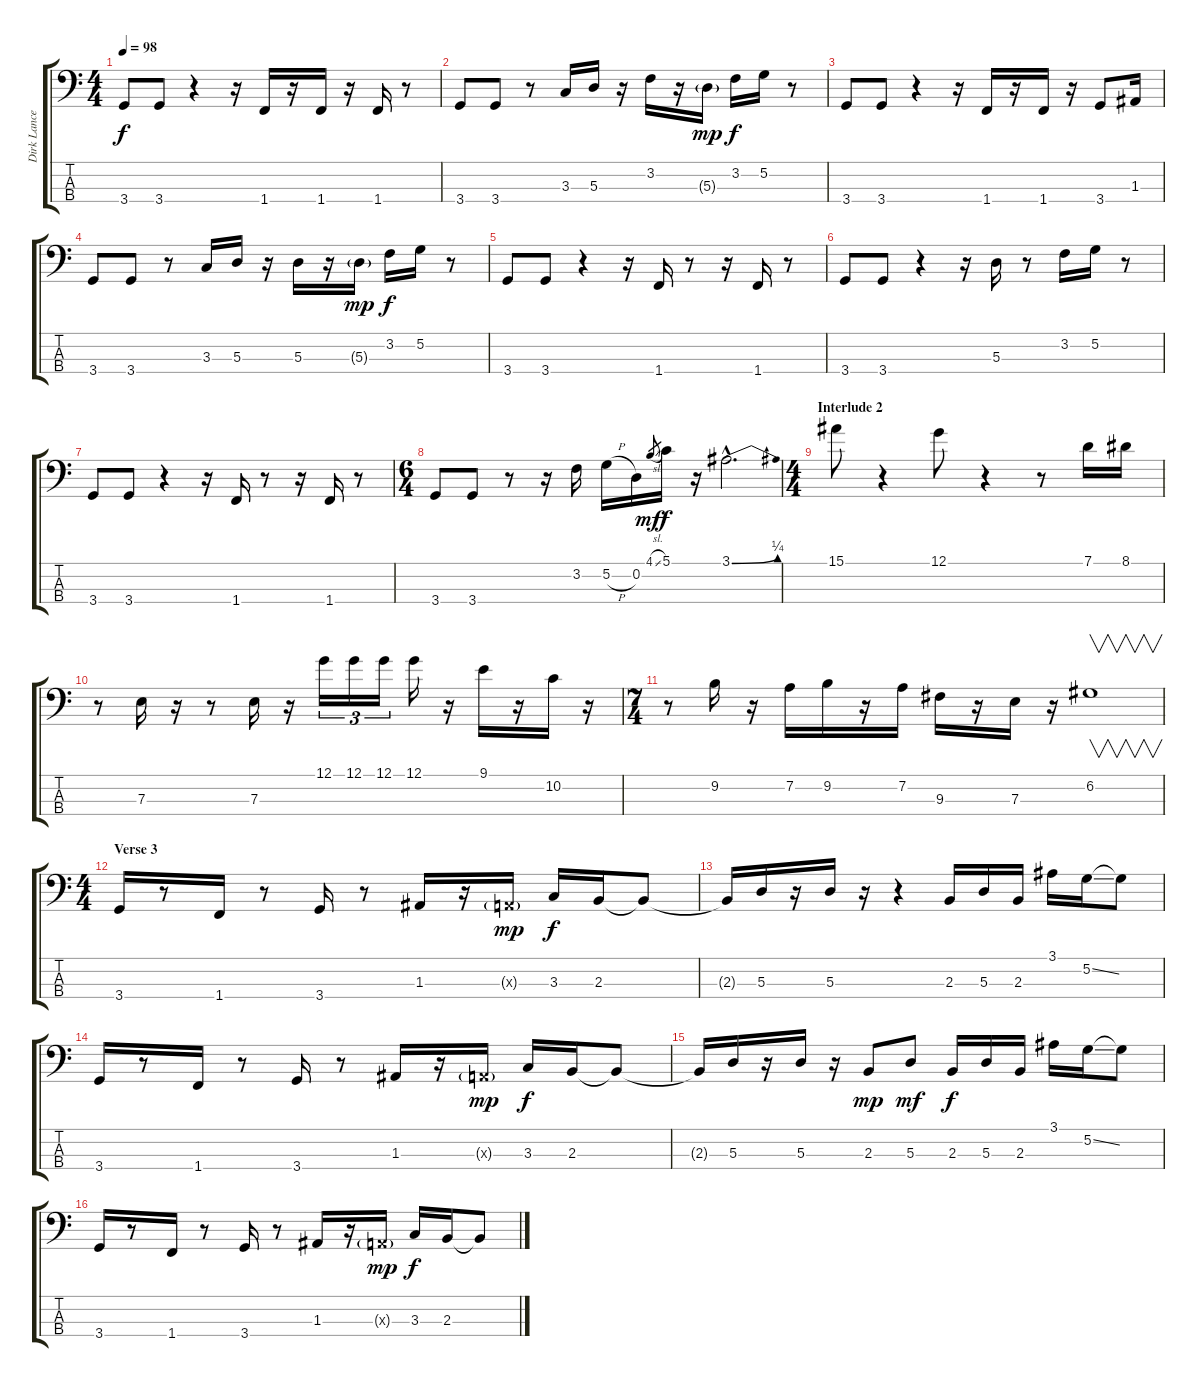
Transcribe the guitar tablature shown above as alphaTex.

\track ("Dirk Lance - Bass" "Dirk Lance") {instrument electricbassfinger}
\staff {score tabs}
\tuning (G2 D2 A1 E1) {hide}
\ts (4 4)
\tempo 98
\clef f4
\ks c
3.4.8{dy f} 3.4.8 r.4 r.16 1.4.16 r.16 1.4.16 r.16 1.4.16 r.8 |
3.4.8 3.4.8 r.8 3.3.16 5.3.16 r.16 3.2.16 r.16 5.3{g}.16{dy mp} 3.2.16{dy f} 5.2.16 r.8 |
3.4.8 3.4.8 r.4 r.16 1.4.16 r.16 1.4.16 r.16 3.4.8 1.3.16 |
3.4.8 3.4.8 r.8 3.3.16 5.3.16 r.16 5.3.16 r.16 5.3{g}.16{dy mp} 3.2.16{dy f} 5.2.16 r.8 |
3.4.8 3.4.8 r.4 r.16 1.4.16 r.8 r.16 1.4.16 r.8 |
3.4.8 3.4.8 r.4 r.16 5.3.16 r.8 3.2.16 5.2.16 r.8 |
3.4.8 3.4.8 r.4 r.16 1.4.16 r.8 r.16 1.4.16 r.8 |
\ts (6 4)
3.4.8 3.4.8 r.8 r.16 3.2.16 5.2{h}.16 0.2.16 4.1{sl}.8{gr dy mf} 5.1.16{dy f} r.16 3.1{be (bend 0 0 60 1) hac}.2{d} |
\ts (4 4)
\section ("" "Interlude 2")
15.1.8 r.4 12.1.8 r.4 r.8 7.1.16 8.1.16 |
r.8 7.3.16 r.16 r.8 7.3.16 r.16 12.1.16{tu (3 2)} 12.1.16{tu (3 2)} 12.1.16{tu (3 2)} 12.1.16 r.16 9.1.16 r.16 10.2.16 r.16 |
\ts (7 4)
r.8 9.2.16 r.16 7.2.16 9.2.16 r.16 7.2.16 9.3.16 r.16 7.3.16 r.16 6.2.1{v} |
\ts (4 4)
\section ("" "Verse 3")
3.4.16 r.8 1.4.16 r.8 3.4.16 r.8 1.3.16 r.16 0.3{g x}.16{dy mp} 3.3.16{dy f} 2.3.16 2.3{t}.8 |
2.3{t}.16 5.3.16 r.16 5.3.16 r.16 r.4 2.3.16 5.3.16 2.3.16 3.1.16 5.2{ss}.16 5.2{t}.8 |
3.4.16 r.8 1.4.16 r.8 3.4.16 r.8 1.3.16 r.16 0.3{g x}.16{dy mp} 3.3.16{dy f} 2.3.16 2.3{t}.8 |
2.3{t}.16 5.3.16 r.16 5.3.16 r.16 2.3.8{dy mp} 5.3.8{dy mf} 2.3.16{dy f} 5.3.16 2.3.16 3.1.16 5.2{ss}.16 5.2{t}.8 |
3.4.16 r.8 1.4.16 r.8 3.4.16 r.8 1.3.16 r.16 0.3{g x}.16{dy mp} 3.3.16{dy f} 2.3.16 2.3{t}.8
